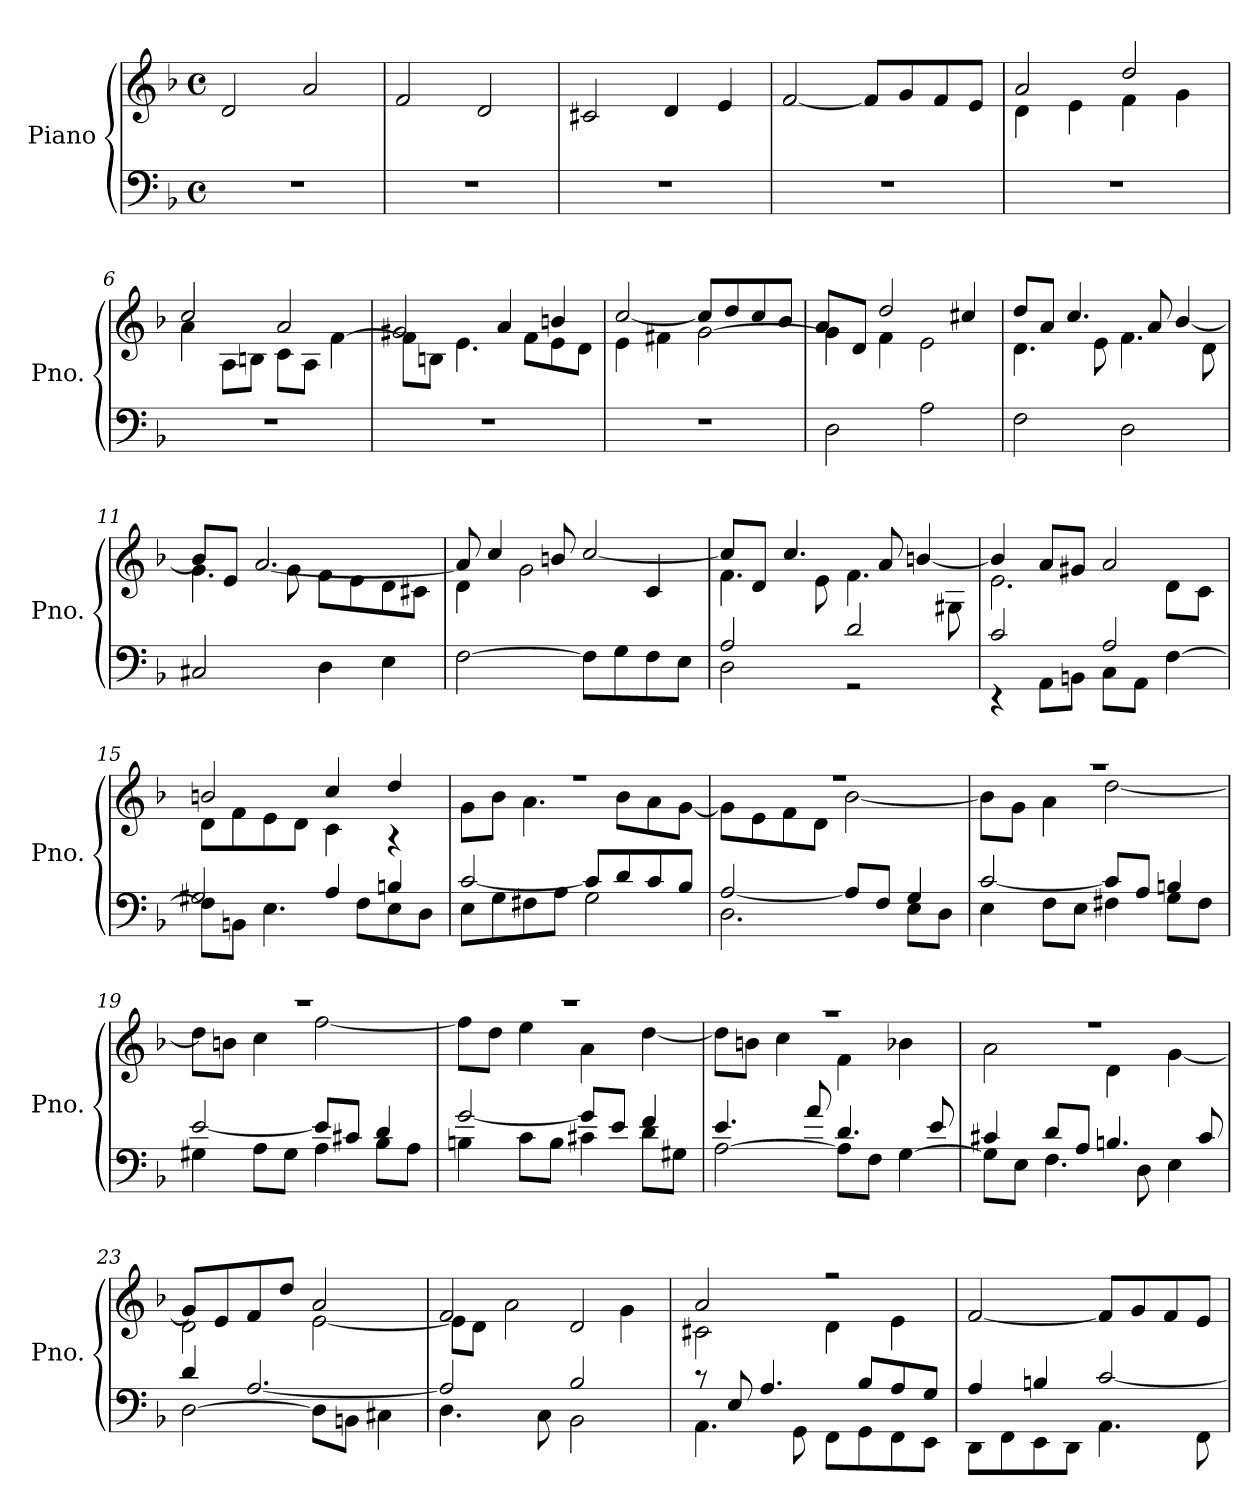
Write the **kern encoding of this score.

**kern	**kern
*part1	*part1
*staff2	*staff1
*I"Piano	*
*I'Pno.	*
*clefF4	*clefG2
*k[b-]	*k[b-]
*M4/4	*M4/4
*met(c)	*met(c)
*MM105	*MM105
=1	=1
1r	2d/
.	2a/
=2	=2
1r	2f/
.	2d/
=3	=3
1r	2c#X/
.	4d/
.	4e/
=4	=4
1r	[2f/
.	8f/L]
.	8g/
.	8f/
.	8e/J
!!LO:LB:g=z
=5	=5
*	*^
1r	4d\	2a/
.	4e\	.
.	4f\	2dd/
.	4g\	.
=6	=6	=6
1r	4a\	2cc/
.	8A\L	.
.	8Bn\J	.
.	8c\L	2a/
.	8A\J	.
.	[4f\	.
=7	=7	=7
1r	8f\L]	2g#X/
.	8Bn\J	.
.	4.e\	.
.	.	4a/
.	8f\L	.
.	8e\	4bn/
.	8d\J	.
=8	=8	=8
1r	4e\	[2cc/
.	4f#X\	.
.	[2g\	8cc/L]
.	.	8dd/
.	.	8cc/
.	.	8b-/J
!!LO:LB:g=z	!!
=9	=9	=9
2D\	4g\]	8a/L
.	.	8d/J
.	4f\	2dd/
2A\	2e\	.
.	.	4cc#X/
=10	=10	=10
2F\	4.d\	8dd/L
.	.	8a/J
.	.	4.cc/
.	8e\	.
2D\	4.f\	.
.	.	8a/
.	.	[4b-/
.	8d\	.
=11	=11	=11
2C#X/	4.g\	8b-/L]
.	.	8e/J
.	.	[2.a/
.	8g\	.
4D\	8f\L	.
.	8e\	.
4E\	8d\	.
.	8c#X\J	.
=12	=12	=12
[2F\	4d\	8a/]
.	.	4cc/
.	2g\	.
.	.	8bn/
8F\L]	.	[2cc/
8G\	.	.
8F\	4c/	.
8E\J	.	.
!!LO:LB:g=z	!!
=13	=13	=13
*^	*	*
2D\	2A/	4.f\	8cc/L]
.	.	.	8d/J
.	.	.	4.cc/
.	.	8e\	.
2rGG	2d/	4.f\	.
.	.	.	8a/
.	.	.	[4bn/
.	.	8G#X\	.
=14	=14	=14	=14
4rEE	2c/	2.e\	4b/]
8AA\L	.	.	8a/L
8BBn\J	.	.	8g#X/J
8C\L	2A/	.	2a/
8AA\J	.	.	.
[4F\	.	8d\L	.
.	.	8c\J	.
=15	=15	=15	=15
8F\L]	2G#X/	8d\L	2bn/
8BBn\J	.	8f\	.
4.E\	.	8e\	.
.	.	8d\J	.
.	4A/	4c\	4cc/
8F\L	.	.	.
8E\	4Bn/	4rA	4dd/
8D\J	.	.	.
=16	=16	=16	=16
8E\L	[2c/	1r	8g\L
8G\	.	.	8b-\J
8F#X\	.	.	4.a\
8A\J	.	.	.
2G\	8c/L]	.	.
.	8d/	.	8b-\L
.	8c/	.	8a\
.	8B-/J	.	[8g\J
!!LO:LB:g=z	!!
=17	=17	=17	=17
2.D\	[2A/	1r	8g\L]
.	.	.	8e\
.	.	.	8f\
.	.	.	8d\J
.	8A/L]	.	[2b-\
.	8F/J	.	.
8E\L	4G/	.	.
8D\J	.	.	.
=18	=18	=18	=18
4E\	[2c/	1r	8b-\L]
.	.	.	8g\J
8F\L	.	.	4a\
8E\J	.	.	.
4F#X\	8c/L]	.	[2dd\
.	8A/J	.	.
8G\L	4Bn/	.	.
8F#\J	.	.	.
=19	=19	=19	=19
4G#X\	[2e/	1r	8dd\L]
.	.	.	8bn\J
8A\L	.	.	4cc\
8G#\J	.	.	.
4A\	8e/L]	.	[2ff\
.	8c#X/J	.	.
8B-\L	4d/	.	.
8A\J	.	.	.
=20	=20	=20	=20
4Bn\	[2g/	1r	8ff\L]
.	.	.	8dd\J
8c\L	.	.	4ee\
8B\J	.	.	.
4c#X\	8g/L]	.	4a\
.	8e/J	.	.
8d\L	4f/	.	[4dd\
8G#X\J	.	.	.
!!LO:PB:g=z	!!
=21	=21	=21	=21
[2A\	4.e/	1r	8dd\L]
.	.	.	8bn\J
.	.	.	4cc\
.	8a/	.	.
8A\L]	4.d/	.	4f\
8F\J	.	.	.
[4G\	.	.	4b-X\
.	8e/	.	.
=22	=22	=22	=22
8G\L]	4c#X/	1r	2a\
8E\J	.	.	.
4.F\	8d/L	.	.
.	8A/J	.	.
.	4.Bn/	.	4d\
8D\	.	.	.
4E\	.	.	[4g\
.	8c#/	.	.
=23	=23	=23	=23
[2D\	4d/	2d\	8g/L]
.	.	.	8e/
.	[2.A/	.	8f/
.	.	.	8dd/J
8D\L]	.	2a/	[2e\
8BBn\J	.	.	.
4C#X\	.	.	.
=24	=24	=24	=24
4.D\	2A/]	2f/	8e\L]
.	.	.	8d\J
.	.	.	2a\
8C\	.	.	.
2BB-\	2B-/	2d/	.
.	.	.	4g\
!!LO:LB:g=z	!!
=25	=25	=25	=25
4.AA\	8rc	2c#X\	2a/
.	8E/	.	.
.	4.A/	.	.
8GG\	.	.	.
8FF\L	.	4d\	2rff
8GG\	8B-/L	.	.
8FF\	8A/	4e\	.
8EE\J	8G/J	.	.
*	*	*v	*v
=26	=26	=26
8DD\L	4A/	[2f/
8FF\	.	.
8EE\	4Bn/	.
8DD\J	.	.
4.AA\	[2c/	8f/L]
.	.	8g/
.	.	8f/
8FF\	.	8e/J
*v	*v	*
=	=
*-	*-
